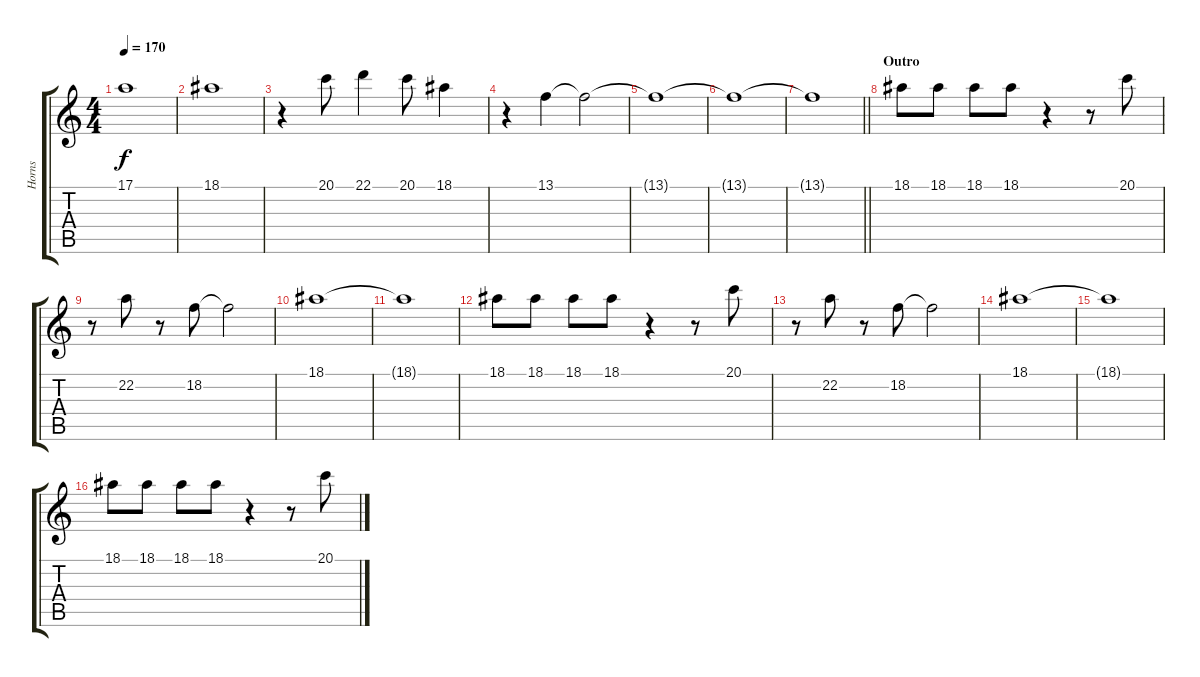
\track ("Horns" "Horns") {instrument brasssection}
\staff {score tabs}
\tuning (E4 B3 G3 D3 A2 E2) {hide}
\ts (4 4)
\tempo 170
\clef g2
\ks c
17.1.1{dy f} |
18.1.1 |
r.4 20.1.8 22.1.4 20.1.8 18.1.4 |
r.4 13.1.4{volume 9} 13.1{t}.2 |
13.1{t}.1{volume 16} |
13.1{t}.1 |
\barLineRight lightlight
13.1{t}.1 |
\section ("" "Outro")
18.1.8 18.1.8 18.1.8 18.1.8 r.4 r.8 20.1.8 |
r.8 22.2.8 r.8 18.2.8 18.2{t}.2 |
18.1.1 |
18.1{t}.1 |
18.1.8 18.1.8 18.1.8 18.1.8 r.4 r.8 20.1.8 |
r.8 22.2.8 r.8 18.2.8 18.2{t}.2 |
18.1.1 |
18.1{t}.1 |
18.1.8 18.1.8 18.1.8 18.1.8 r.4 r.8 20.1.8
